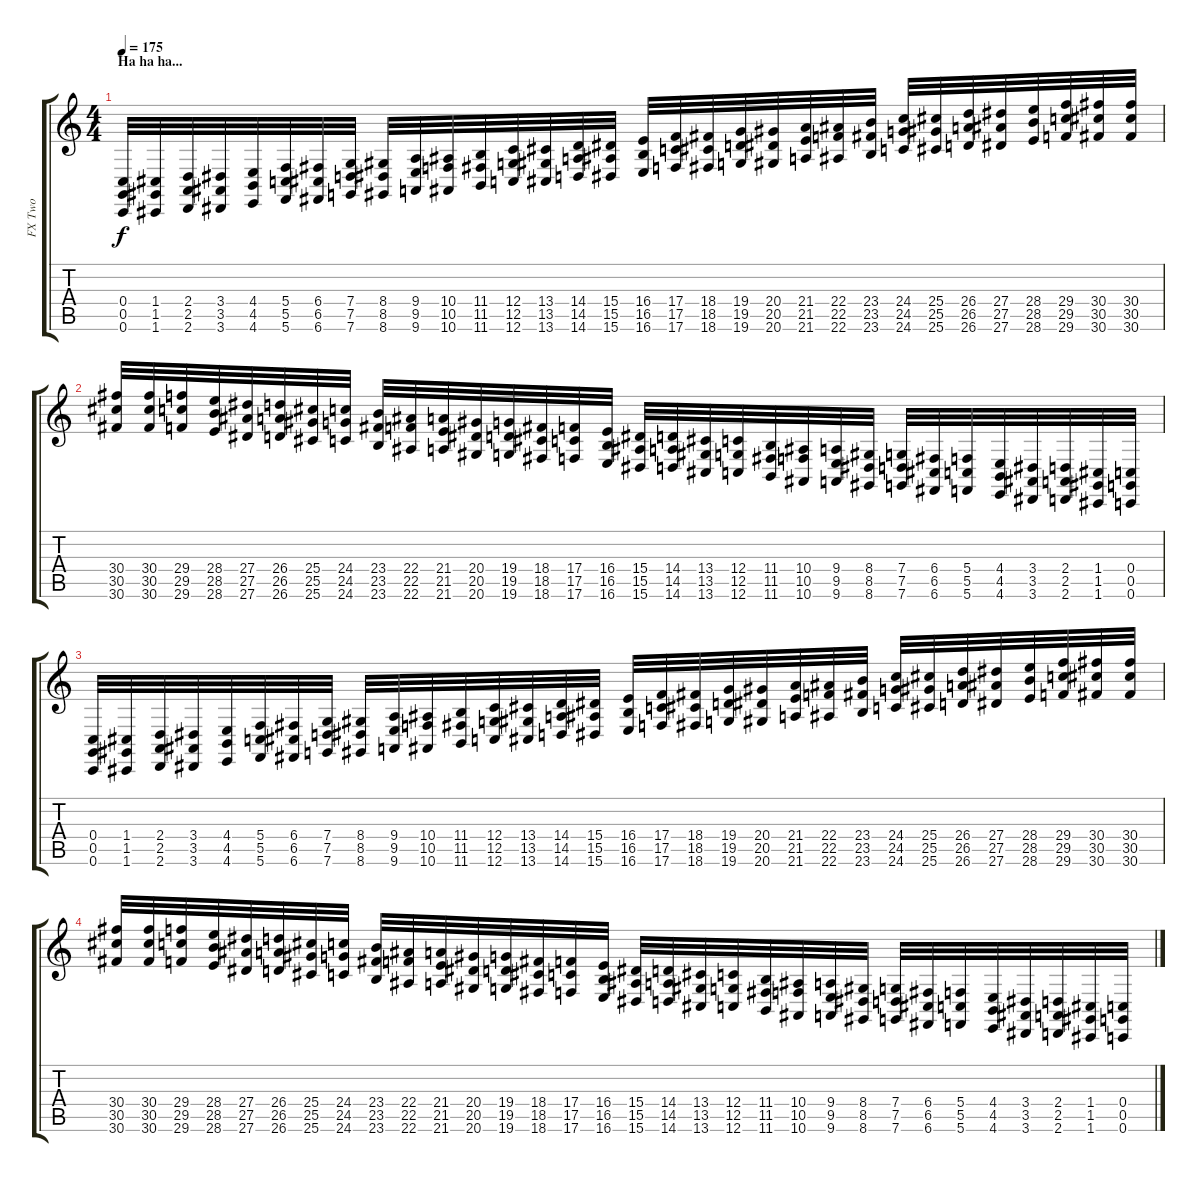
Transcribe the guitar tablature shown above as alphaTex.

\track ("FX Two" "FX Two") {instrument guitarfretnoise}
\staff {score tabs}
\tuning (D4 A3 F3 C3 G2 C2) {hide}
\ts (4 4)
\section ("" "Ha ha ha...")
\tempo 175
\clef g2
\ks c
(0.4 0.5 0.6).32{dy f} (1.4 1.5 1.6).32 (2.4 2.5 2.6).32 (3.4 3.5 3.6).32 (4.4 4.5 4.6).32 (5.4 5.5 5.6).32 (6.4 6.5 6.6).32 (7.4 7.5 7.6).32 (8.4 8.5 8.6).32 (9.4 9.5 9.6).32 (10.4 10.5 10.6).32 (11.4 11.5 11.6).32 (12.4 12.5 12.6).32 (13.4 13.5 13.6).32 (14.4 14.5 14.6).32 (15.4 15.5 15.6).32 (16.4 16.5 16.6).32 (17.4 17.5 17.6).32 (18.4 18.5 18.6).32 (19.4 19.5 19.6).32 (20.4 20.5 20.6).32 (21.4 21.5 21.6).32 (22.4 22.5 22.6).32 (23.4 23.5 23.6).32 (24.4 24.5 24.6).32 (25.4 25.5 25.6).32 (26.4 26.5 26.6).32 (27.4 27.5 27.6).32 (28.4 28.5 28.6).32 (29.4 29.5 29.6).32 (30.4 30.5 30.6).32 (30.4 30.5 30.6).32 |
(30.4 30.5 30.6).32 (30.4 30.5 30.6).32 (29.4 29.5 29.6).32 (28.4 28.5 28.6).32 (27.4 27.5 27.6).32 (26.4 26.5 26.6).32 (25.4 25.5 25.6).32 (24.4 24.5 24.6).32 (23.4 23.5 23.6).32 (22.4 22.5 22.6).32 (21.4 21.5 21.6).32 (20.4 20.5 20.6).32 (19.4 19.5 19.6).32 (18.4 18.5 18.6).32 (17.4 17.5 17.6).32 (16.4 16.5 16.6).32 (15.4 15.5 15.6).32 (14.4 14.5 14.6).32 (13.4 13.5 13.6).32 (12.4 12.5 12.6).32 (11.4 11.5 11.6).32 (10.4 10.5 10.6).32 (9.4 9.5 9.6).32 (8.4 8.5 8.6).32 (7.4 7.5 7.6).32 (6.4 6.5 6.6).32 (5.4 5.5 5.6).32 (4.4 4.5 4.6).32 (3.4 3.5 3.6).32 (2.4 2.5 2.6).32 (1.4 1.5 1.6).32 (0.4 0.5 0.6).32 |
(0.4 0.5 0.6).32 (1.4 1.5 1.6).32 (2.4 2.5 2.6).32 (3.4 3.5 3.6).32 (4.4 4.5 4.6).32 (5.4 5.5 5.6).32 (6.4 6.5 6.6).32 (7.4 7.5 7.6).32 (8.4 8.5 8.6).32 (9.4 9.5 9.6).32 (10.4 10.5 10.6).32 (11.4 11.5 11.6).32 (12.4 12.5 12.6).32 (13.4 13.5 13.6).32 (14.4 14.5 14.6).32 (15.4 15.5 15.6).32 (16.4 16.5 16.6).32 (17.4 17.5 17.6).32 (18.4 18.5 18.6).32 (19.4 19.5 19.6).32 (20.4 20.5 20.6).32 (21.4 21.5 21.6).32 (22.4 22.5 22.6).32 (23.4 23.5 23.6).32 (24.4 24.5 24.6).32 (25.4 25.5 25.6).32 (26.4 26.5 26.6).32 (27.4 27.5 27.6).32 (28.4 28.5 28.6).32 (29.4 29.5 29.6).32 (30.4 30.5 30.6).32 (30.4 30.5 30.6).32 |
(30.4 30.5 30.6).32 (30.4 30.5 30.6).32 (29.4 29.5 29.6).32 (28.4 28.5 28.6).32 (27.4 27.5 27.6).32 (26.4 26.5 26.6).32 (25.4 25.5 25.6).32 (24.4 24.5 24.6).32 (23.4 23.5 23.6).32 (22.4 22.5 22.6).32 (21.4 21.5 21.6).32 (20.4 20.5 20.6).32 (19.4 19.5 19.6).32 (18.4 18.5 18.6).32 (17.4 17.5 17.6).32 (16.4 16.5 16.6).32 (15.4 15.5 15.6).32 (14.4 14.5 14.6).32 (13.4 13.5 13.6).32 (12.4 12.5 12.6).32 (11.4 11.5 11.6).32 (10.4 10.5 10.6).32 (9.4 9.5 9.6).32 (8.4 8.5 8.6).32 (7.4 7.5 7.6).32 (6.4 6.5 6.6).32 (5.4 5.5 5.6).32 (4.4 4.5 4.6).32 (3.4 3.5 3.6).32 (2.4 2.5 2.6).32 (1.4 1.5 1.6).32 (0.4 0.5 0.6).32
